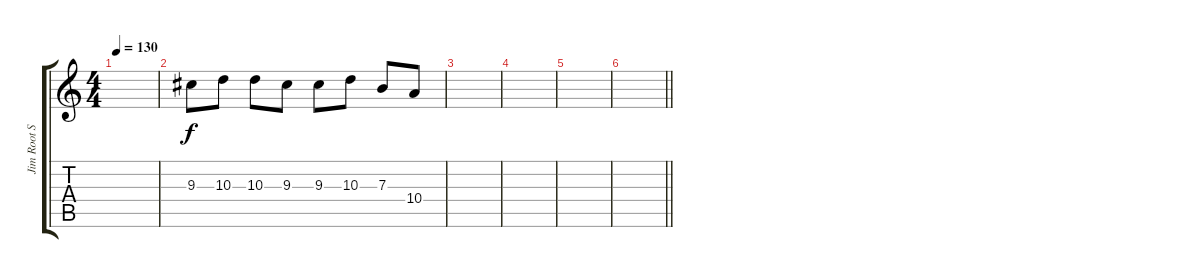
\track ("Jim Root Solo" "Jim Root S") {instrument distortionguitar}
\staff {score tabs}
\tuning (Db4 Ab3 E3 B2 Gb2 B1) {hide}
\ts (4 4)
\tempo 130
\clef g2
\ks c
|
9.3.8 10.3.8 10.3.8 9.3.8 9.3.8 10.3.8 7.3.8 10.4.8 |
|
|
|
\barLineRight lightlight
